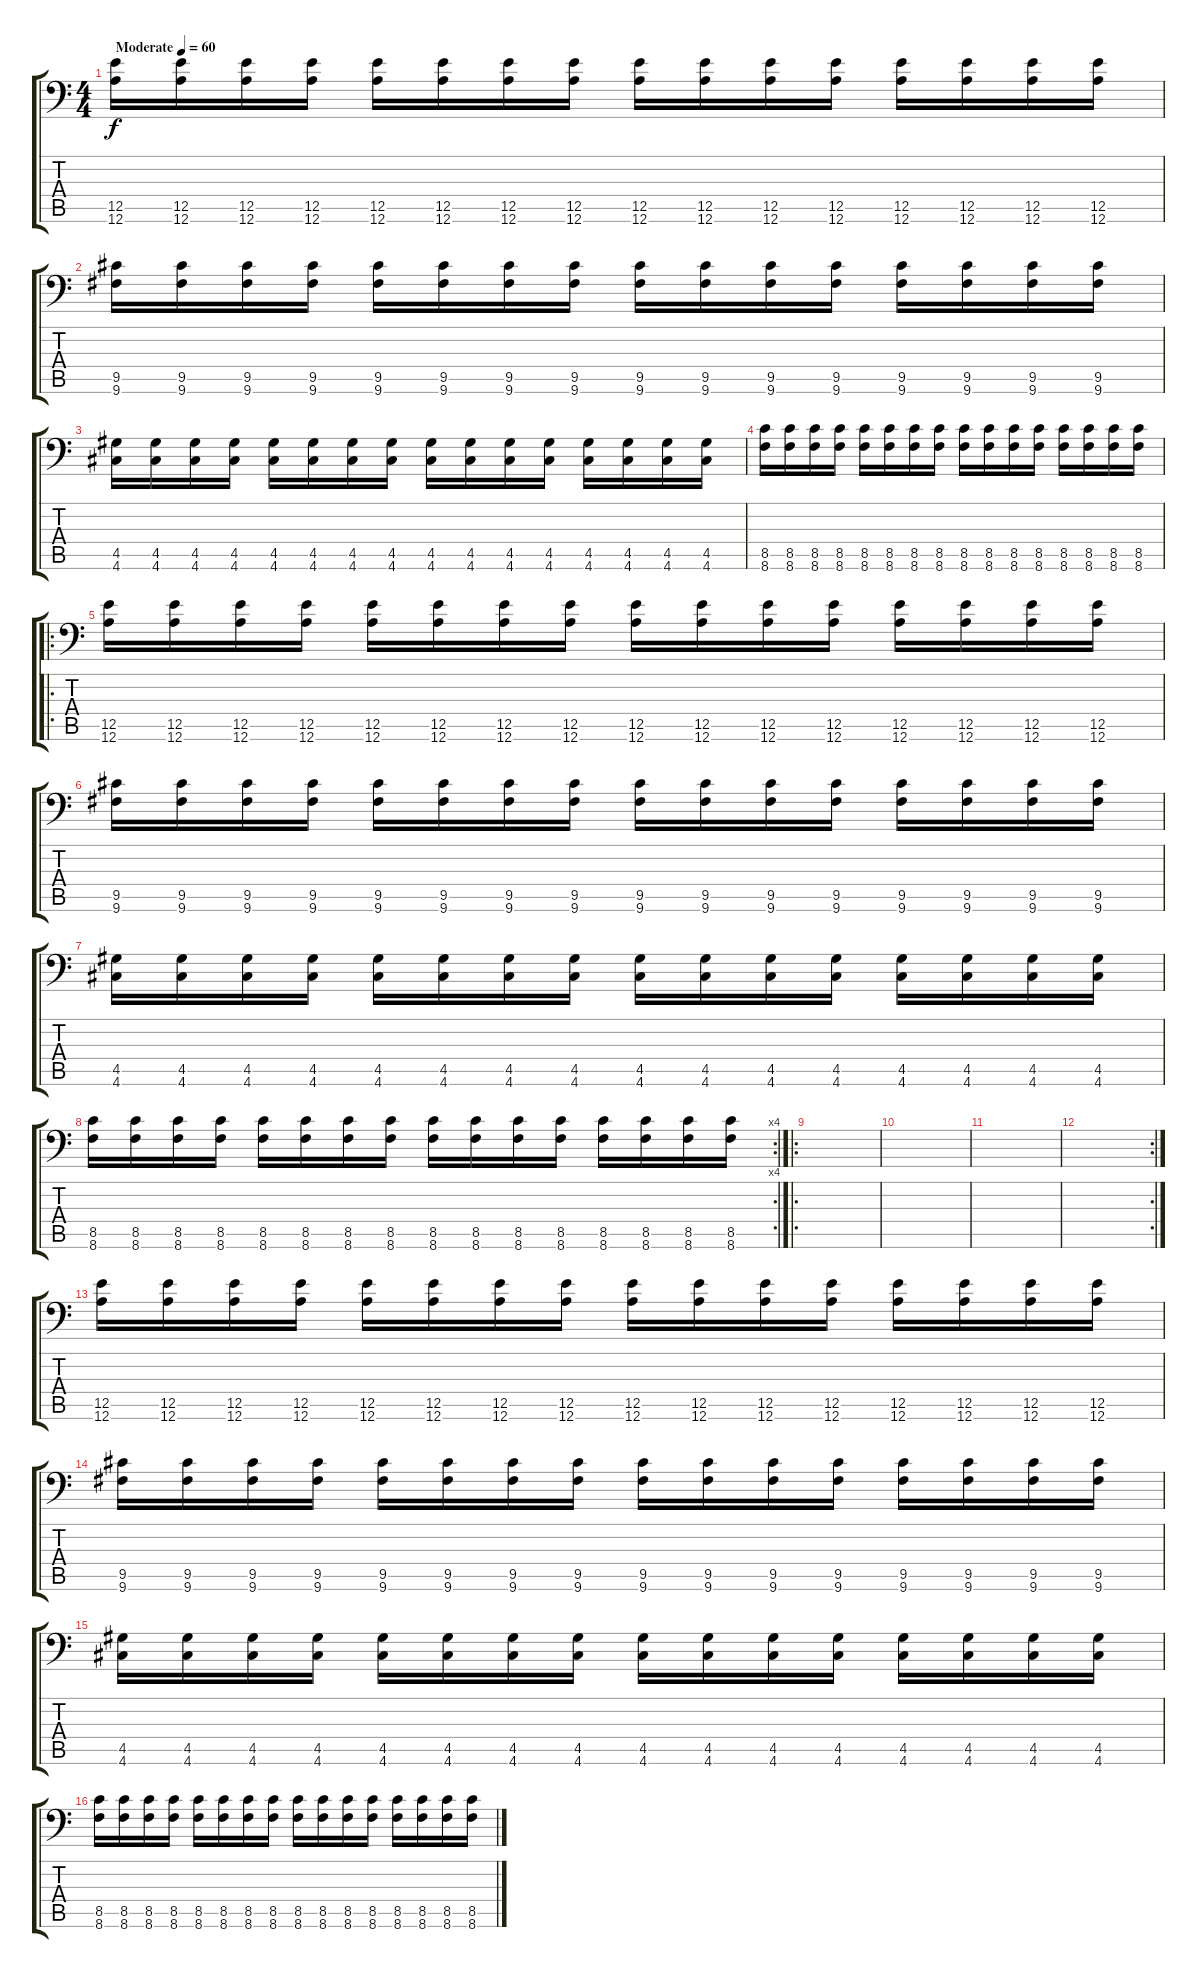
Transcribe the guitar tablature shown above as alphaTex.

\track "" {instrument electricguitarclean}
\staff {score tabs}
\tuning (B3 Gb3 D3 A2 E2 A1) {hide}
\ts (4 4)
\tempo (60 "Moderate")
\clef f4
\ks c
(12.5 12.6).16{dy f instrument electricguitarclean} (12.5 12.6).16 (12.5 12.6).16 (12.5 12.6).16 (12.5 12.6).16 (12.5 12.6).16 (12.5 12.6).16 (12.5 12.6).16 (12.5 12.6).16 (12.5 12.6).16 (12.5 12.6).16 (12.5 12.6).16 (12.5 12.6).16 (12.5 12.6).16 (12.5 12.6).16 (12.5 12.6).16 |
(9.5 9.6).16 (9.5 9.6).16 (9.5 9.6).16 (9.5 9.6).16 (9.5 9.6).16 (9.5 9.6).16 (9.5 9.6).16 (9.5 9.6).16 (9.5 9.6).16 (9.5 9.6).16 (9.5 9.6).16 (9.5 9.6).16 (9.5 9.6).16 (9.5 9.6).16 (9.5 9.6).16 (9.5 9.6).16 |
(4.5 4.6).16 (4.5 4.6).16 (4.5 4.6).16 (4.5 4.6).16 (4.5 4.6).16 (4.5 4.6).16 (4.5 4.6).16 (4.5 4.6).16 (4.5 4.6).16 (4.5 4.6).16 (4.5 4.6).16 (4.5 4.6).16 (4.5 4.6).16 (4.5 4.6).16 (4.5 4.6).16 (4.5 4.6).16 |
(8.5 8.6).16 (8.5 8.6).16 (8.5 8.6).16 (8.5 8.6).16 (8.5 8.6).16 (8.5 8.6).16 (8.5 8.6).16 (8.5 8.6).16 (8.5 8.6).16 (8.5 8.6).16 (8.5 8.6).16 (8.5 8.6).16 (8.5 8.6).16 (8.5 8.6).16 (8.5 8.6).16 (8.5 8.6).16 |
\ro
(12.5 12.6).16 (12.5 12.6).16 (12.5 12.6).16 (12.5 12.6).16 (12.5 12.6).16 (12.5 12.6).16 (12.5 12.6).16 (12.5 12.6).16 (12.5 12.6).16 (12.5 12.6).16 (12.5 12.6).16 (12.5 12.6).16 (12.5 12.6).16 (12.5 12.6).16 (12.5 12.6).16 (12.5 12.6).16 |
(9.5 9.6).16 (9.5 9.6).16 (9.5 9.6).16 (9.5 9.6).16 (9.5 9.6).16 (9.5 9.6).16 (9.5 9.6).16 (9.5 9.6).16 (9.5 9.6).16 (9.5 9.6).16 (9.5 9.6).16 (9.5 9.6).16 (9.5 9.6).16 (9.5 9.6).16 (9.5 9.6).16 (9.5 9.6).16 |
(4.5 4.6).16 (4.5 4.6).16 (4.5 4.6).16 (4.5 4.6).16 (4.5 4.6).16 (4.5 4.6).16 (4.5 4.6).16 (4.5 4.6).16 (4.5 4.6).16 (4.5 4.6).16 (4.5 4.6).16 (4.5 4.6).16 (4.5 4.6).16 (4.5 4.6).16 (4.5 4.6).16 (4.5 4.6).16 |
\rc 4
(8.5 8.6).16 (8.5 8.6).16 (8.5 8.6).16 (8.5 8.6).16 (8.5 8.6).16 (8.5 8.6).16 (8.5 8.6).16 (8.5 8.6).16 (8.5 8.6).16 (8.5 8.6).16 (8.5 8.6).16 (8.5 8.6).16 (8.5 8.6).16 (8.5 8.6).16 (8.5 8.6).16 (8.5 8.6).16 |
\ro
|
|
|
\rc 2
|
(12.5 12.6).16 (12.5 12.6).16 (12.5 12.6).16 (12.5 12.6).16 (12.5 12.6).16 (12.5 12.6).16 (12.5 12.6).16 (12.5 12.6).16 (12.5 12.6).16 (12.5 12.6).16 (12.5 12.6).16 (12.5 12.6).16 (12.5 12.6).16 (12.5 12.6).16 (12.5 12.6).16 (12.5 12.6).16 |
(9.5 9.6).16 (9.5 9.6).16 (9.5 9.6).16 (9.5 9.6).16 (9.5 9.6).16 (9.5 9.6).16 (9.5 9.6).16 (9.5 9.6).16 (9.5 9.6).16 (9.5 9.6).16 (9.5 9.6).16 (9.5 9.6).16 (9.5 9.6).16 (9.5 9.6).16 (9.5 9.6).16 (9.5 9.6).16 |
(4.5 4.6).16 (4.5 4.6).16 (4.5 4.6).16 (4.5 4.6).16 (4.5 4.6).16 (4.5 4.6).16 (4.5 4.6).16 (4.5 4.6).16 (4.5 4.6).16 (4.5 4.6).16 (4.5 4.6).16 (4.5 4.6).16 (4.5 4.6).16 (4.5 4.6).16 (4.5 4.6).16 (4.5 4.6).16 |
(8.5 8.6).16 (8.5 8.6).16 (8.5 8.6).16 (8.5 8.6).16 (8.5 8.6).16 (8.5 8.6).16 (8.5 8.6).16 (8.5 8.6).16 (8.5 8.6).16 (8.5 8.6).16 (8.5 8.6).16 (8.5 8.6).16 (8.5 8.6).16 (8.5 8.6).16 (8.5 8.6).16 (8.5 8.6).16
